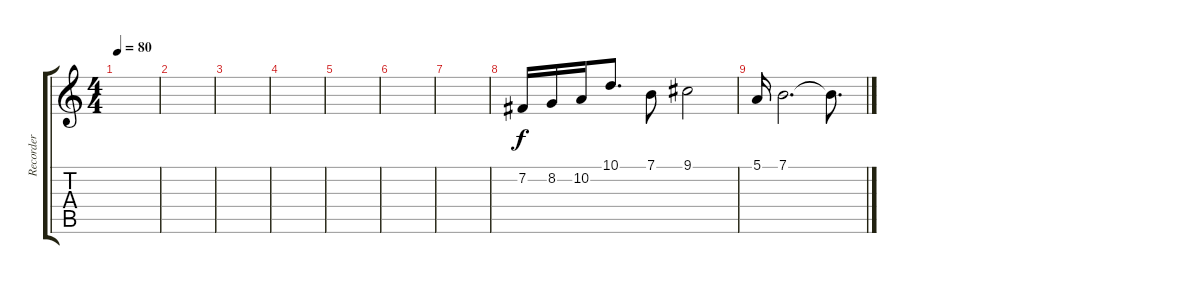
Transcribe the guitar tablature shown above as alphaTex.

\track ("Recorder" "Recorder") {instrument recorder}
\staff {score tabs}
\tuning (E4 B3 G3 D3 A2 E2) {hide}
\ts (4 4)
\tempo 80
\clef g2
\ks c
|
|
|
|
|
|
|
7.2.16 8.2.16 10.2.16 10.1.8{d} 7.1.8 9.1.2 |
5.1.16 7.1.2{d} 7.1{t}.8{d}
